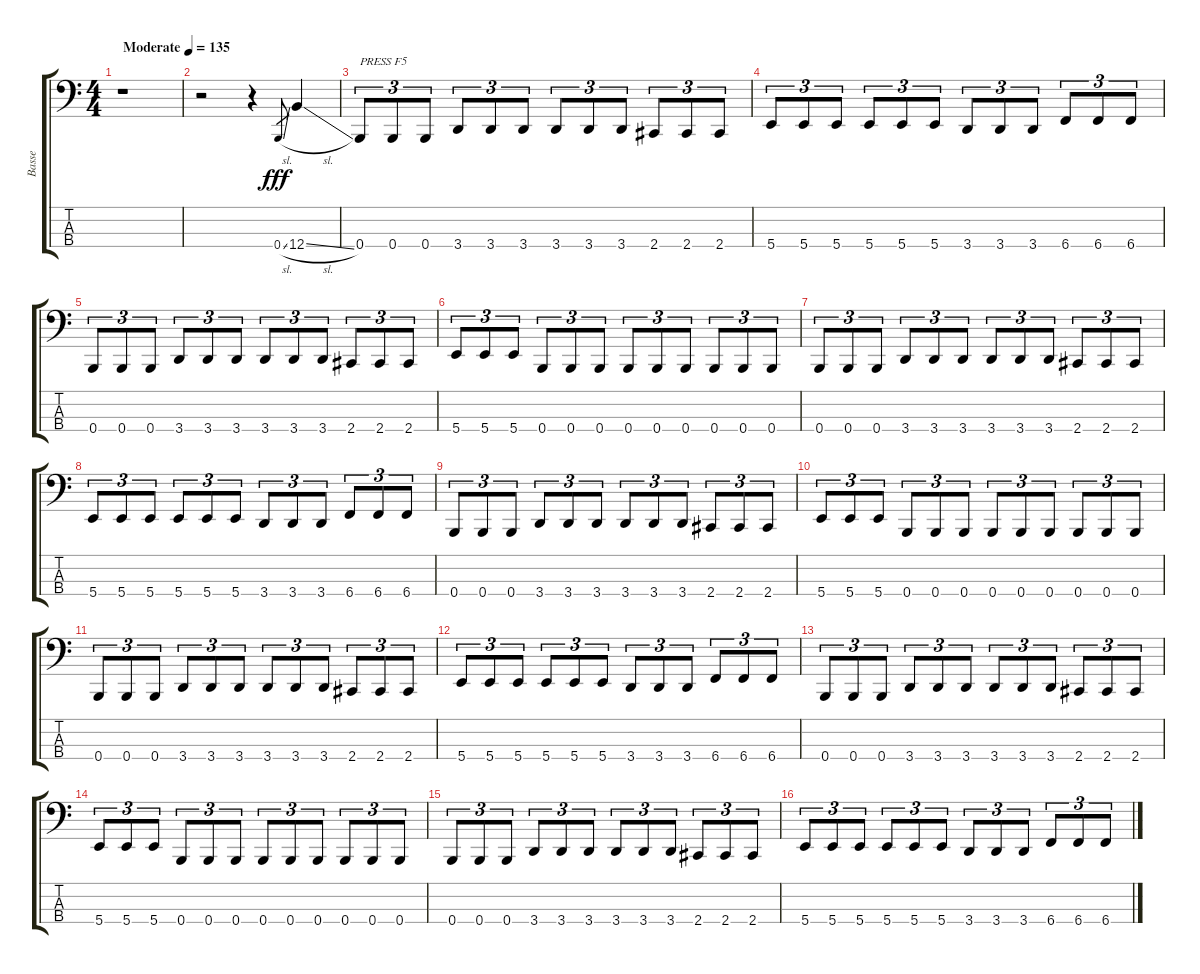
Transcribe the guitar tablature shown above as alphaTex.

\track ("Basse" "Basse") {instrument electricbassfinger}
\staff {score tabs}
\tuning (E2 B1 Gb1 B0) {hide}
\ts (4 4)
\tempo (135 "Moderate")
\clef f4
\ks c
r.1{dy fff instrument electricbassfinger} |
r.2 r.4 0.4{sl}.8{gr} 12.4{sl}.4 |
0.4.8{tu (3 2) txt "PRESS F5"} 0.4.8{tu (3 2)} 0.4.8{tu (3 2)} 3.4.8{tu (3 2)} 3.4.8{tu (3 2)} 3.4.8{tu (3 2)} 3.4.8{tu (3 2)} 3.4.8{tu (3 2)} 3.4.8{tu (3 2)} 2.4.8{tu (3 2)} 2.4.8{tu (3 2)} 2.4.8{tu (3 2)} |
5.4.8{tu (3 2)} 5.4.8{tu (3 2)} 5.4.8{tu (3 2)} 5.4.8{tu (3 2)} 5.4.8{tu (3 2)} 5.4.8{tu (3 2)} 3.4.8{tu (3 2)} 3.4.8{tu (3 2)} 3.4.8{tu (3 2)} 6.4.8{tu (3 2)} 6.4.8{tu (3 2)} 6.4.8{tu (3 2)} |
0.4.8{tu (3 2)} 0.4.8{tu (3 2)} 0.4.8{tu (3 2)} 3.4.8{tu (3 2)} 3.4.8{tu (3 2)} 3.4.8{tu (3 2)} 3.4.8{tu (3 2)} 3.4.8{tu (3 2)} 3.4.8{tu (3 2)} 2.4.8{tu (3 2)} 2.4.8{tu (3 2)} 2.4.8{tu (3 2)} |
5.4.8{tu (3 2)} 5.4.8{tu (3 2)} 5.4.8{tu (3 2)} 0.4.8{tu (3 2)} 0.4.8{tu (3 2)} 0.4.8{tu (3 2)} 0.4.8{tu (3 2)} 0.4.8{tu (3 2)} 0.4.8{tu (3 2)} 0.4.8{tu (3 2)} 0.4.8{tu (3 2)} 0.4.8{tu (3 2)} |
0.4.8{tu (3 2)} 0.4.8{tu (3 2)} 0.4.8{tu (3 2)} 3.4.8{tu (3 2)} 3.4.8{tu (3 2)} 3.4.8{tu (3 2)} 3.4.8{tu (3 2)} 3.4.8{tu (3 2)} 3.4.8{tu (3 2)} 2.4.8{tu (3 2)} 2.4.8{tu (3 2)} 2.4.8{tu (3 2)} |
5.4.8{tu (3 2)} 5.4.8{tu (3 2)} 5.4.8{tu (3 2)} 5.4.8{tu (3 2)} 5.4.8{tu (3 2)} 5.4.8{tu (3 2)} 3.4.8{tu (3 2)} 3.4.8{tu (3 2)} 3.4.8{tu (3 2)} 6.4.8{tu (3 2)} 6.4.8{tu (3 2)} 6.4.8{tu (3 2)} |
0.4.8{tu (3 2)} 0.4.8{tu (3 2)} 0.4.8{tu (3 2)} 3.4.8{tu (3 2)} 3.4.8{tu (3 2)} 3.4.8{tu (3 2)} 3.4.8{tu (3 2)} 3.4.8{tu (3 2)} 3.4.8{tu (3 2)} 2.4.8{tu (3 2)} 2.4.8{tu (3 2)} 2.4.8{tu (3 2)} |
5.4.8{tu (3 2)} 5.4.8{tu (3 2)} 5.4.8{tu (3 2)} 0.4.8{tu (3 2)} 0.4.8{tu (3 2)} 0.4.8{tu (3 2)} 0.4.8{tu (3 2)} 0.4.8{tu (3 2)} 0.4.8{tu (3 2)} 0.4.8{tu (3 2)} 0.4.8{tu (3 2)} 0.4.8{tu (3 2)} |
0.4.8{tu (3 2)} 0.4.8{tu (3 2)} 0.4.8{tu (3 2)} 3.4.8{tu (3 2)} 3.4.8{tu (3 2)} 3.4.8{tu (3 2)} 3.4.8{tu (3 2)} 3.4.8{tu (3 2)} 3.4.8{tu (3 2)} 2.4.8{tu (3 2)} 2.4.8{tu (3 2)} 2.4.8{tu (3 2)} |
5.4.8{tu (3 2)} 5.4.8{tu (3 2)} 5.4.8{tu (3 2)} 5.4.8{tu (3 2)} 5.4.8{tu (3 2)} 5.4.8{tu (3 2)} 3.4.8{tu (3 2)} 3.4.8{tu (3 2)} 3.4.8{tu (3 2)} 6.4.8{tu (3 2)} 6.4.8{tu (3 2)} 6.4.8{tu (3 2)} |
0.4.8{tu (3 2)} 0.4.8{tu (3 2)} 0.4.8{tu (3 2)} 3.4.8{tu (3 2)} 3.4.8{tu (3 2)} 3.4.8{tu (3 2)} 3.4.8{tu (3 2)} 3.4.8{tu (3 2)} 3.4.8{tu (3 2)} 2.4.8{tu (3 2)} 2.4.8{tu (3 2)} 2.4.8{tu (3 2)} |
5.4.8{tu (3 2)} 5.4.8{tu (3 2)} 5.4.8{tu (3 2)} 0.4.8{tu (3 2)} 0.4.8{tu (3 2)} 0.4.8{tu (3 2)} 0.4.8{tu (3 2)} 0.4.8{tu (3 2)} 0.4.8{tu (3 2)} 0.4.8{tu (3 2)} 0.4.8{tu (3 2)} 0.4.8{tu (3 2)} |
0.4.8{tu (3 2)} 0.4.8{tu (3 2)} 0.4.8{tu (3 2)} 3.4.8{tu (3 2)} 3.4.8{tu (3 2)} 3.4.8{tu (3 2)} 3.4.8{tu (3 2)} 3.4.8{tu (3 2)} 3.4.8{tu (3 2)} 2.4.8{tu (3 2)} 2.4.8{tu (3 2)} 2.4.8{tu (3 2)} |
5.4.8{tu (3 2)} 5.4.8{tu (3 2)} 5.4.8{tu (3 2)} 5.4.8{tu (3 2)} 5.4.8{tu (3 2)} 5.4.8{tu (3 2)} 3.4.8{tu (3 2)} 3.4.8{tu (3 2)} 3.4.8{tu (3 2)} 6.4.8{tu (3 2)} 6.4.8{tu (3 2)} 6.4.8{tu (3 2)}
